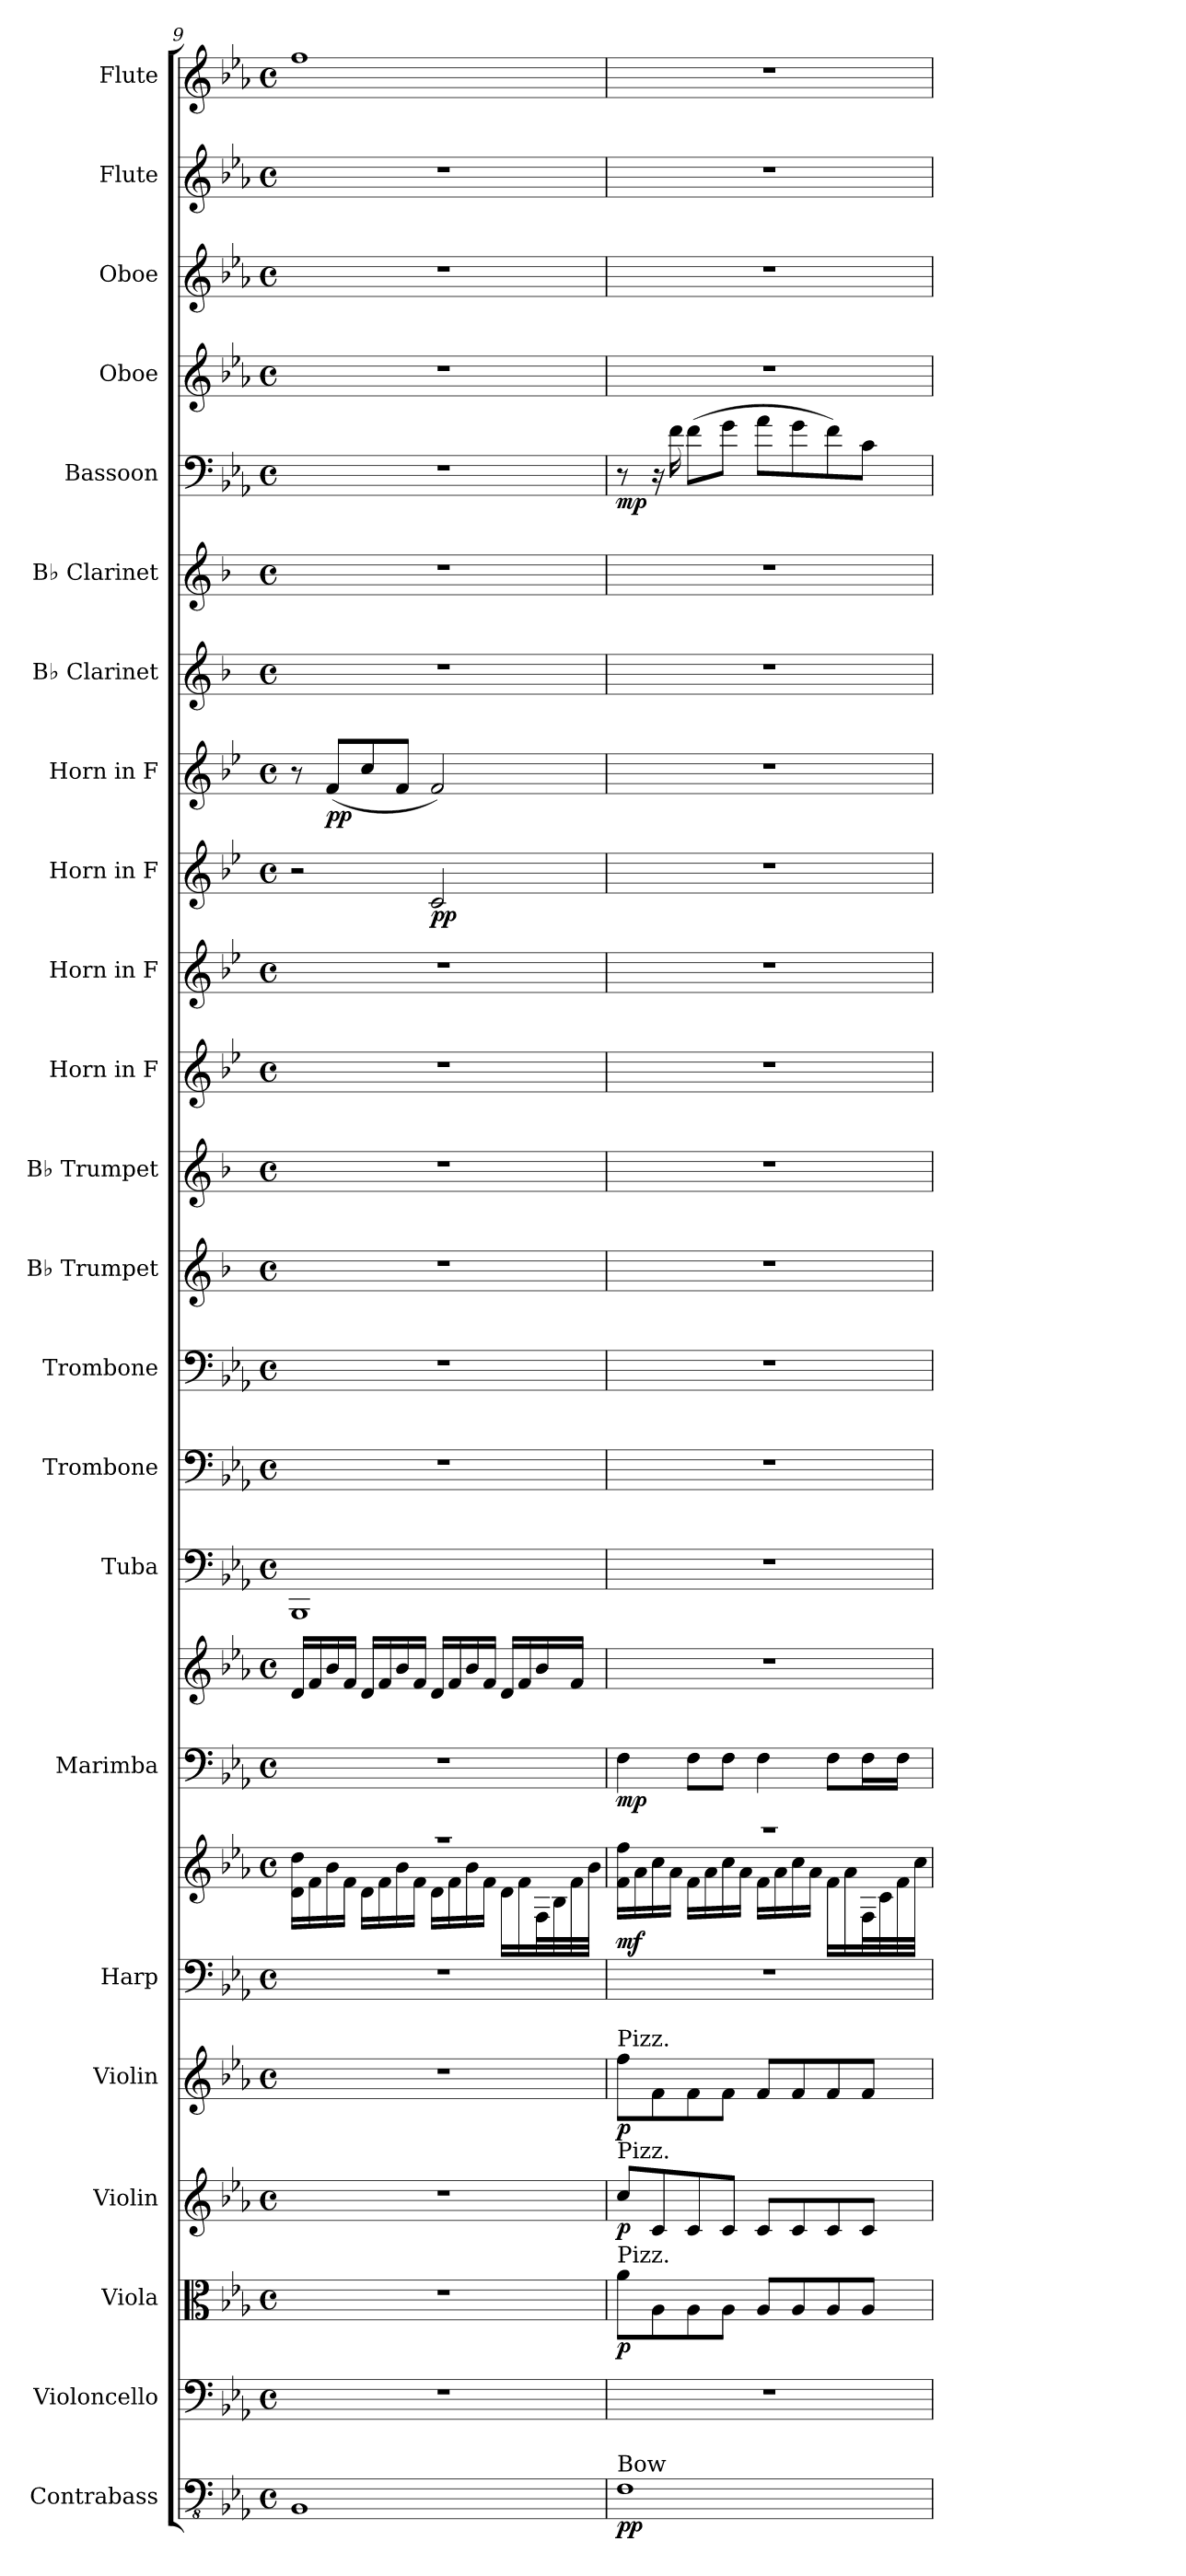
**kern	**dynam	**kern	**kern	**dynam	**kern	**dynam	**kern	**dynam	**kern	**kern	**dynam	**kern	**kern	**dynam	**kern	**kern	**kern	**kern	**kern	**kern	**kern	**kern	**dynam	**kern	**dynam	**kern	**kern	**kern	**dynam	**kern	**kern	**kern	**kern
*part23	*part23	*part22	*part21	*part21	*part20	*part20	*part19	*part19	*part18	*part18	*part18	*part17	*part17	*part17	*part16	*part15	*part14	*part13	*part12	*part11	*part10	*part9	*part9	*part8	*part8	*part7	*part6	*part5	*part5	*part4	*part3	*part2	*part1
*staff25	*staff25	*staff24	*staff23	*staff23	*staff22	*staff22	*staff21	*staff21	*staff20	*staff19	*staff19/20	*staff18	*staff17	*staff17/18	*staff16	*staff15	*staff14	*staff13	*staff12	*staff11	*staff10	*staff9	*staff9	*staff8	*staff8	*staff7	*staff6	*staff5	*staff5	*staff4	*staff3	*staff2	*staff1
*I"Contrabass	*	*I"Violoncello	*I"Viola	*	*I"Violin	*	*I"Violin	*	*I"Harp	*	*	*I"Marimba	*	*	*I"Tuba	*I"Trombone	*I"Trombone	*I"B♭ Trumpet	*I"B♭ Trumpet	*I"Horn in F	*I"Horn in F	*I"Horn in F	*	*I"Horn in F	*	*I"B♭ Clarinet	*I"B♭ Clarinet	*I"Bassoon	*	*I"Oboe	*I"Oboe	*I"Flute	*I"Flute
*I'Cb.	*	*I'Vlc.	*I'Vla.	*	*I'Vln.	*	*I'Vln.	*	*I'Hrp.	*	*	*I'Mrm.	*	*	*I'Tba.	*I'Trb.	*I'Trb.	*I'B♭ Tpt.	*I'B♭ Tpt.	*	*	*	*	*	*	*I'B♭ Cl.	*I'B♭ Cl.	*I'Bsn.	*	*I'Ob.	*I'Ob.	*I'Fl.	*I'Fl.
*clefFv4	*	*clefF4	*clefC3	*	*clefG2	*	*clefG2	*	*clefF4	*clefG2	*	*clefF4	*clefG2	*	*clefF4	*clefF4	*clefF4	*clefG2	*clefG2	*clefG2	*clefG2	*clefG2	*	*clefG2	*	*clefG2	*clefG2	*clefF4	*	*clefG2	*clefG2	*clefG2	*clefG2
*	*	*	*	*	*	*	*	*	*	*	*	*	*	*	*	*	*	*ITrd1c2	*ITrd1c2	*ITrd4c7	*ITrd4c7	*ITrd4c7	*	*ITrd4c7	*	*ITrd1c2	*ITrd1c2	*	*	*	*	*	*
*k[b-e-a-]	*	*k[b-e-a-]	*k[b-e-a-]	*	*k[b-e-a-]	*	*k[b-e-a-]	*	*k[b-e-a-]	*k[b-e-a-]	*	*k[b-e-a-]	*k[b-e-a-]	*	*k[b-e-a-]	*k[b-e-a-]	*k[b-e-a-]	*k[b-e-a-]	*k[b-e-a-]	*k[b-e-a-]	*k[b-e-a-]	*k[b-e-a-]	*	*k[b-e-a-]	*	*k[b-e-a-]	*k[b-e-a-]	*k[b-e-a-]	*	*k[b-e-a-]	*k[b-e-a-]	*k[b-e-a-]	*k[b-e-a-]
*M4/4	*	*M4/4	*M4/4	*	*M4/4	*	*M4/4	*	*M4/4	*M4/4	*	*M4/4	*M4/4	*	*M4/4	*M4/4	*M4/4	*M4/4	*M4/4	*M4/4	*M4/4	*M4/4	*	*M4/4	*	*M4/4	*M4/4	*M4/4	*	*M4/4	*M4/4	*M4/4	*M4/4
*met(c)	*	*met(c)	*met(c)	*	*met(c)	*	*met(c)	*	*met(c)	*met(c)	*	*met(c)	*met(c)	*	*met(c)	*met(c)	*met(c)	*met(c)	*met(c)	*met(c)	*met(c)	*met(c)	*	*met(c)	*	*met(c)	*met(c)	*met(c)	*	*met(c)	*met(c)	*met(c)	*met(c)
=9	=9	=9	=9	=9	=9	=9	=9	=9	=9	=9	=9	=9	=9	=9	=9	=9	=9	=9	=9	=9	=9	=9	=9	=9	=9	=9	=9	=9	=9	=9	=9	=9	=9
*	*	*	*	*	*	*	*	*	*	*^	*	*	*	*	*	*	*	*	*	*	*	*	*	*	*	*	*	*	*	*	*	*	*
1BBB-	.	1r	1r	.	1r	.	1r	.	1r	1r	16d\ 16dd\LL	.	1r	16d/LL	.	1BBB-	1r	1r	1r	1r	1r	1r	2r	.	8r	.	1r	1r	1r	.	1r	1r	1r	1ff
.	.	.	.	.	.	.	.	.	.	.	16f\	.	.	16f/	.	.	.	.	.	.	.	.	.	.	.	.	.	.	.	.	.	.	.	.
!	!	!	!	!	!	!	!	!	!	!	!	!	!	!	!	!	!	!	!	!	!	!	!	!	!	!LO:DY:b	!	!	!	!	!	!	!	!
.	.	.	.	.	.	.	.	.	.	.	16b-\	.	.	16b-/	.	.	.	.	.	.	.	.	.	.	(8B-/L	pp	.	.	.	.	.	.	.	.
.	.	.	.	.	.	.	.	.	.	.	16f\JJ	.	.	16f/JJ	.	.	.	.	.	.	.	.	.	.	.	.	.	.	.	.	.	.	.	.
.	.	.	.	.	.	.	.	.	.	.	16d\LL	.	.	16d/LL	.	.	.	.	.	.	.	.	.	.	8f/	.	.	.	.	.	.	.	.	.
.	.	.	.	.	.	.	.	.	.	.	16f\	.	.	16f/	.	.	.	.	.	.	.	.	.	.	.	.	.	.	.	.	.	.	.	.
.	.	.	.	.	.	.	.	.	.	.	16b-\	.	.	16b-/	.	.	.	.	.	.	.	.	.	.	8B-/J	.	.	.	.	.	.	.	.	.
.	.	.	.	.	.	.	.	.	.	.	16f\JJ	.	.	16f/JJ	.	.	.	.	.	.	.	.	.	.	.	.	.	.	.	.	.	.	.	.
!	!	!	!	!	!	!	!	!	!	!	!	!	!	!	!	!	!	!	!	!	!	!	!	!LO:DY:b	!	!	!	!	!	!	!	!	!	!
.	.	.	.	.	.	.	.	.	.	.	16d\LL	.	.	16d/LL	.	.	.	.	.	.	.	.	2F/	pp	2B-/)	.	.	.	.	.	.	.	.	.
.	.	.	.	.	.	.	.	.	.	.	16f\	.	.	16f/	.	.	.	.	.	.	.	.	.	.	.	.	.	.	.	.	.	.	.	.
.	.	.	.	.	.	.	.	.	.	.	16b-\	.	.	16b-/	.	.	.	.	.	.	.	.	.	.	.	.	.	.	.	.	.	.	.	.
.	.	.	.	.	.	.	.	.	.	.	16f\JJ	.	.	16f/JJ	.	.	.	.	.	.	.	.	.	.	.	.	.	.	.	.	.	.	.	.
.	.	.	.	.	.	.	.	.	.	.	16d\LL	.	.	16d/LL	.	.	.	.	.	.	.	.	.	.	.	.	.	.	.	.	.	.	.	.
.	.	.	.	.	.	.	.	.	.	.	16f\	.	.	16f/	.	.	.	.	.	.	.	.	.	.	.	.	.	.	.	.	.	.	.	.
.	.	.	.	.	.	.	.	.	.	.	32F\L	.	.	16b-/	.	.	.	.	.	.	.	.	.	.	.	.	.	.	.	.	.	.	.	.
.	.	.	.	.	.	.	.	.	.	.	32B-\	.	.	.	.	.	.	.	.	.	.	.	.	.	.	.	.	.	.	.	.	.	.	.
.	.	.	.	.	.	.	.	.	.	.	32f\	.	.	16f/JJ	.	.	.	.	.	.	.	.	.	.	.	.	.	.	.	.	.	.	.	.
.	.	.	.	.	.	.	.	.	.	.	32b-\JJJ	.	.	.	.	.	.	.	.	.	.	.	.	.	.	.	.	.	.	.	.	.	.	.
!!LO:PB:g=z
=10	=10	=10	=10	=10	=10	=10	=10	=10	=10	=10	=10	=10	=10	=10	=10	=10	=10	=10	=10	=10	=10	=10	=10	=10	=10	=10	=10	=10	=10	=10	=10	=10	=10	=10
!	!	!	!	!	!	!	!LO:TX:a:t=Pizz.	!	!	!	!	!	!	!	!	!	!	!	!	!	!	!	!	!	!	!	!	!	!	!	!	!	!	!
!	!	!	!	!	!LO:TX:a:t=Pizz.	!	!	!	!	!	!	!	!	!	!	!	!	!	!	!	!	!	!	!	!	!	!	!	!	!	!	!	!	!
!	!	!	!LO:TX:a:t=Pizz.	!	!	!	!	!	!	!	!	!	!	!	!	!	!	!	!	!	!	!	!	!	!	!	!	!	!	!	!	!	!	!
!LO:TX:a:t=Bow	!	!	!	!	!	!	!	!	!	!	!	!	!	!	!	!	!	!	!	!	!	!	!	!	!	!	!	!	!	!	!	!	!	!
!	!LO:DY:b	!	!	!LO:DY:b	!	!LO:DY:b	!	!LO:DY:b	!	!	!	!LO:DY:a=2	!	!	!LO:DY:b=2	!	!	!	!	!	!	!	!	!	!	!	!	!	!	!LO:DY:b	!	!	!	!
1FF	pp	1r	8a-\L	p	8cc/L	p	8ff\L	p	1r	1r	16f\ 16ff\LL	mf	4F\	1r	mp	1r	1r	1r	1r	1r	1r	1r	1r	.	1r	.	1r	1r	8r	mp	1r	1r	1r	1r
.	.	.	.	.	.	.	.	.	.	.	16a-\	.	.	.	.	.	.	.	.	.	.	.	.	.	.	.	.	.	.	.	.	.	.	.
.	.	.	8A-\	.	8c/	.	8f\	.	.	.	16cc\	.	.	.	.	.	.	.	.	.	.	.	.	.	.	.	.	.	16r	.	.	.	.	.
.	.	.	.	.	.	.	.	.	.	.	16a-\JJ	.	.	.	.	.	.	.	.	.	.	.	.	.	.	.	.	.	16f\	.	.	.	.	.
.	.	.	8A-\	.	8c/	.	8f\	.	.	.	16f\LL	.	8F\L	.	.	.	.	.	.	.	.	.	.	.	.	.	.	.	(8f\L	.	.	.	.	.
.	.	.	.	.	.	.	.	.	.	.	16a-\	.	.	.	.	.	.	.	.	.	.	.	.	.	.	.	.	.	.	.	.	.	.	.
.	.	.	8A-\J	.	8c/J	.	8f\J	.	.	.	16cc\	.	8F\J	.	.	.	.	.	.	.	.	.	.	.	.	.	.	.	8g\J	.	.	.	.	.
.	.	.	.	.	.	.	.	.	.	.	16a-\JJ	.	.	.	.	.	.	.	.	.	.	.	.	.	.	.	.	.	.	.	.	.	.	.
.	.	.	8A-/L	.	8c/L	.	8f/L	.	.	.	16f\LL	.	4F\	.	.	.	.	.	.	.	.	.	.	.	.	.	.	.	8a-\L	.	.	.	.	.
.	.	.	.	.	.	.	.	.	.	.	16a-\	.	.	.	.	.	.	.	.	.	.	.	.	.	.	.	.	.	.	.	.	.	.	.
.	.	.	8A-/	.	8c/	.	8f/	.	.	.	16cc\	.	.	.	.	.	.	.	.	.	.	.	.	.	.	.	.	.	8g\	.	.	.	.	.
.	.	.	.	.	.	.	.	.	.	.	16a-\JJ	.	.	.	.	.	.	.	.	.	.	.	.	.	.	.	.	.	.	.	.	.	.	.
.	.	.	8A-/	.	8c/	.	8f/	.	.	.	16f\LL	.	8F\L	.	.	.	.	.	.	.	.	.	.	.	.	.	.	.	8f\)	.	.	.	.	.
.	.	.	.	.	.	.	.	.	.	.	16a-\	.	.	.	.	.	.	.	.	.	.	.	.	.	.	.	.	.	.	.	.	.	.	.
.	.	.	8A-/J	.	8c/J	.	8f/J	.	.	.	32F\L	.	16F\L	.	.	.	.	.	.	.	.	.	.	.	.	.	.	.	8c\J	.	.	.	.	.
.	.	.	.	.	.	.	.	.	.	.	32c\	.	.	.	.	.	.	.	.	.	.	.	.	.	.	.	.	.	.	.	.	.	.	.
.	.	.	.	.	.	.	.	.	.	.	32f\	.	16F\JJ	.	.	.	.	.	.	.	.	.	.	.	.	.	.	.	.	.	.	.	.	.
.	.	.	.	.	.	.	.	.	.	.	32cc\JJJ	.	.	.	.	.	.	.	.	.	.	.	.	.	.	.	.	.	.	.	.	.	.	.
*	*	*	*	*	*	*	*	*	*	*v	*v	*	*	*	*	*	*	*	*	*	*	*	*	*	*	*	*	*	*	*	*	*	*	*
=	=	=	=	=	=	=	=	=	=	=	=	=	=	=	=	=	=	=	=	=	=	=	=	=	=	=	=	=	=	=	=	=	=
*-	*-	*-	*-	*-	*-	*-	*-	*-	*-	*-	*-	*-	*-	*-	*-	*-	*-	*-	*-	*-	*-	*-	*-	*-	*-	*-	*-	*-	*-	*-	*-	*-	*-
